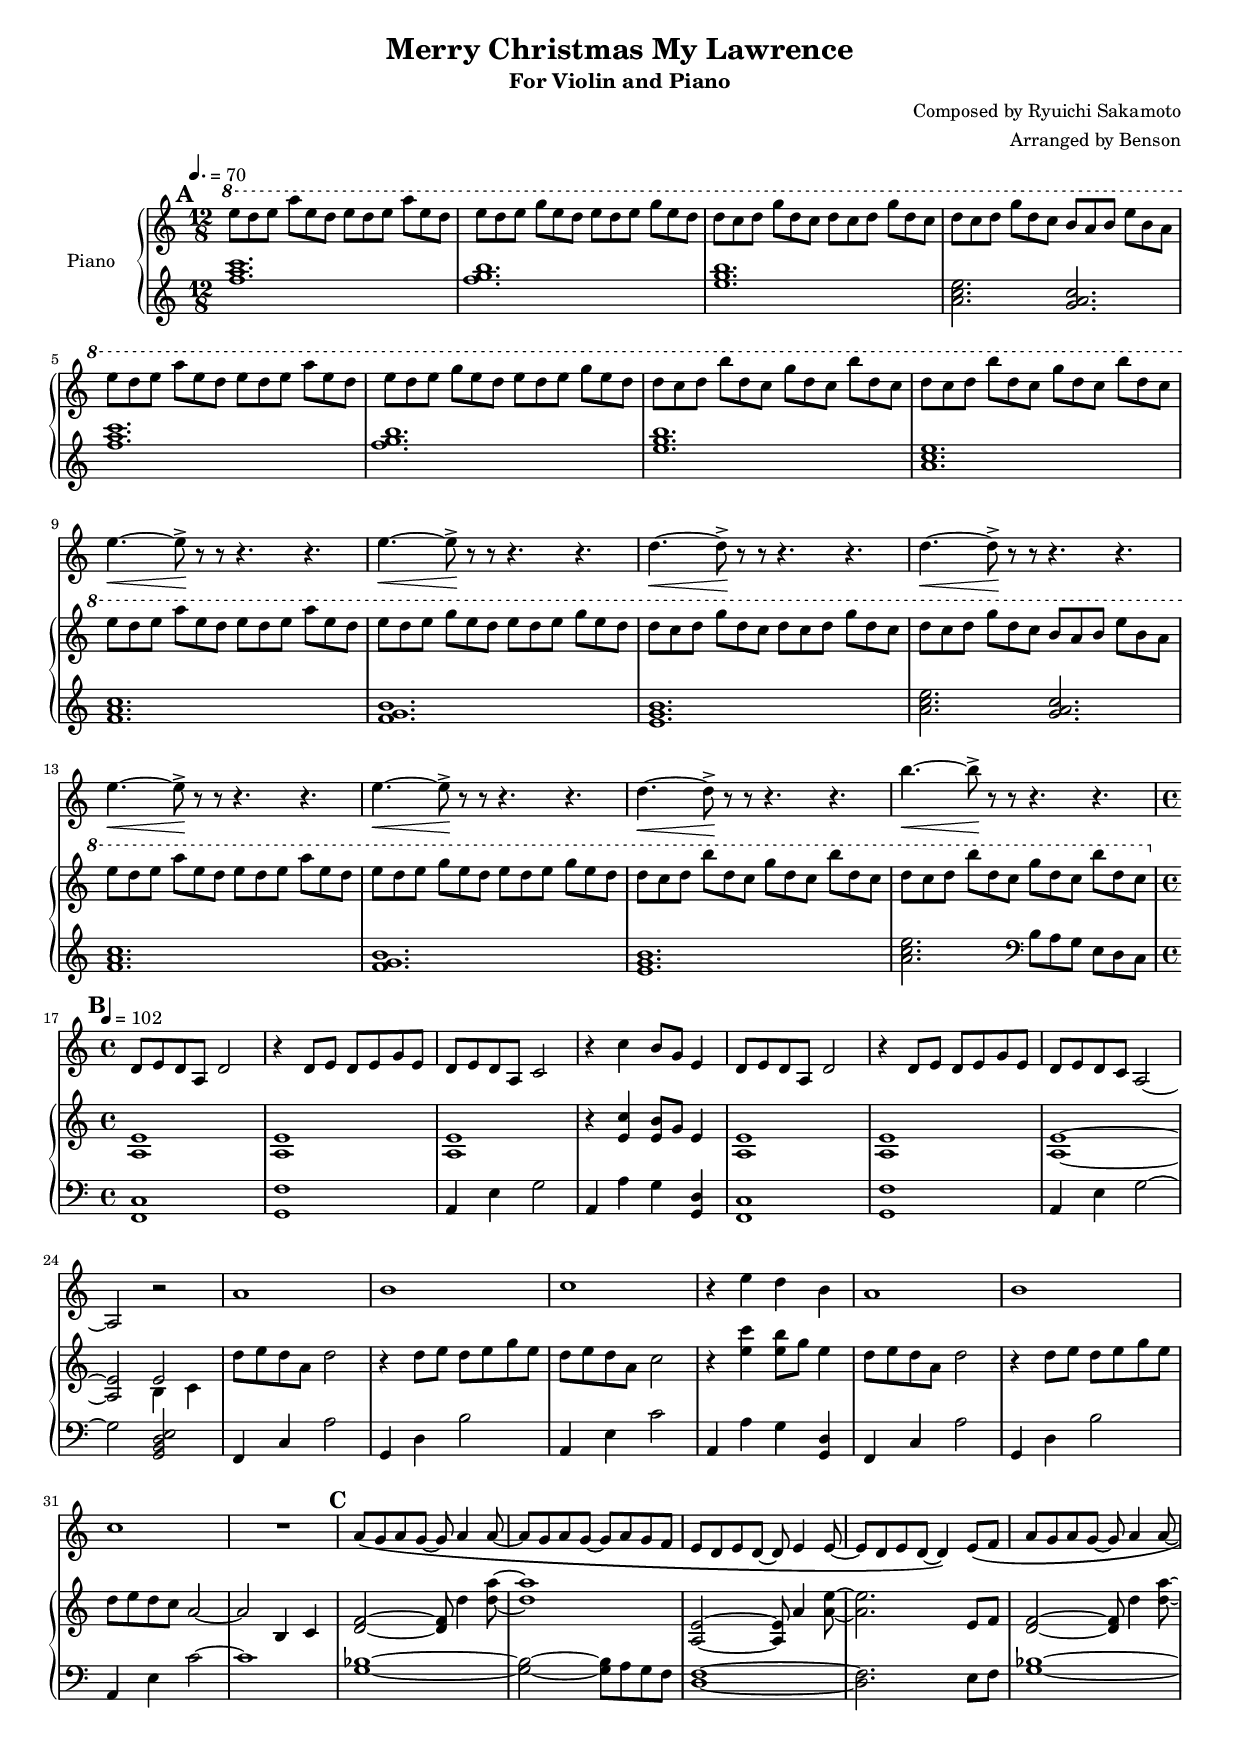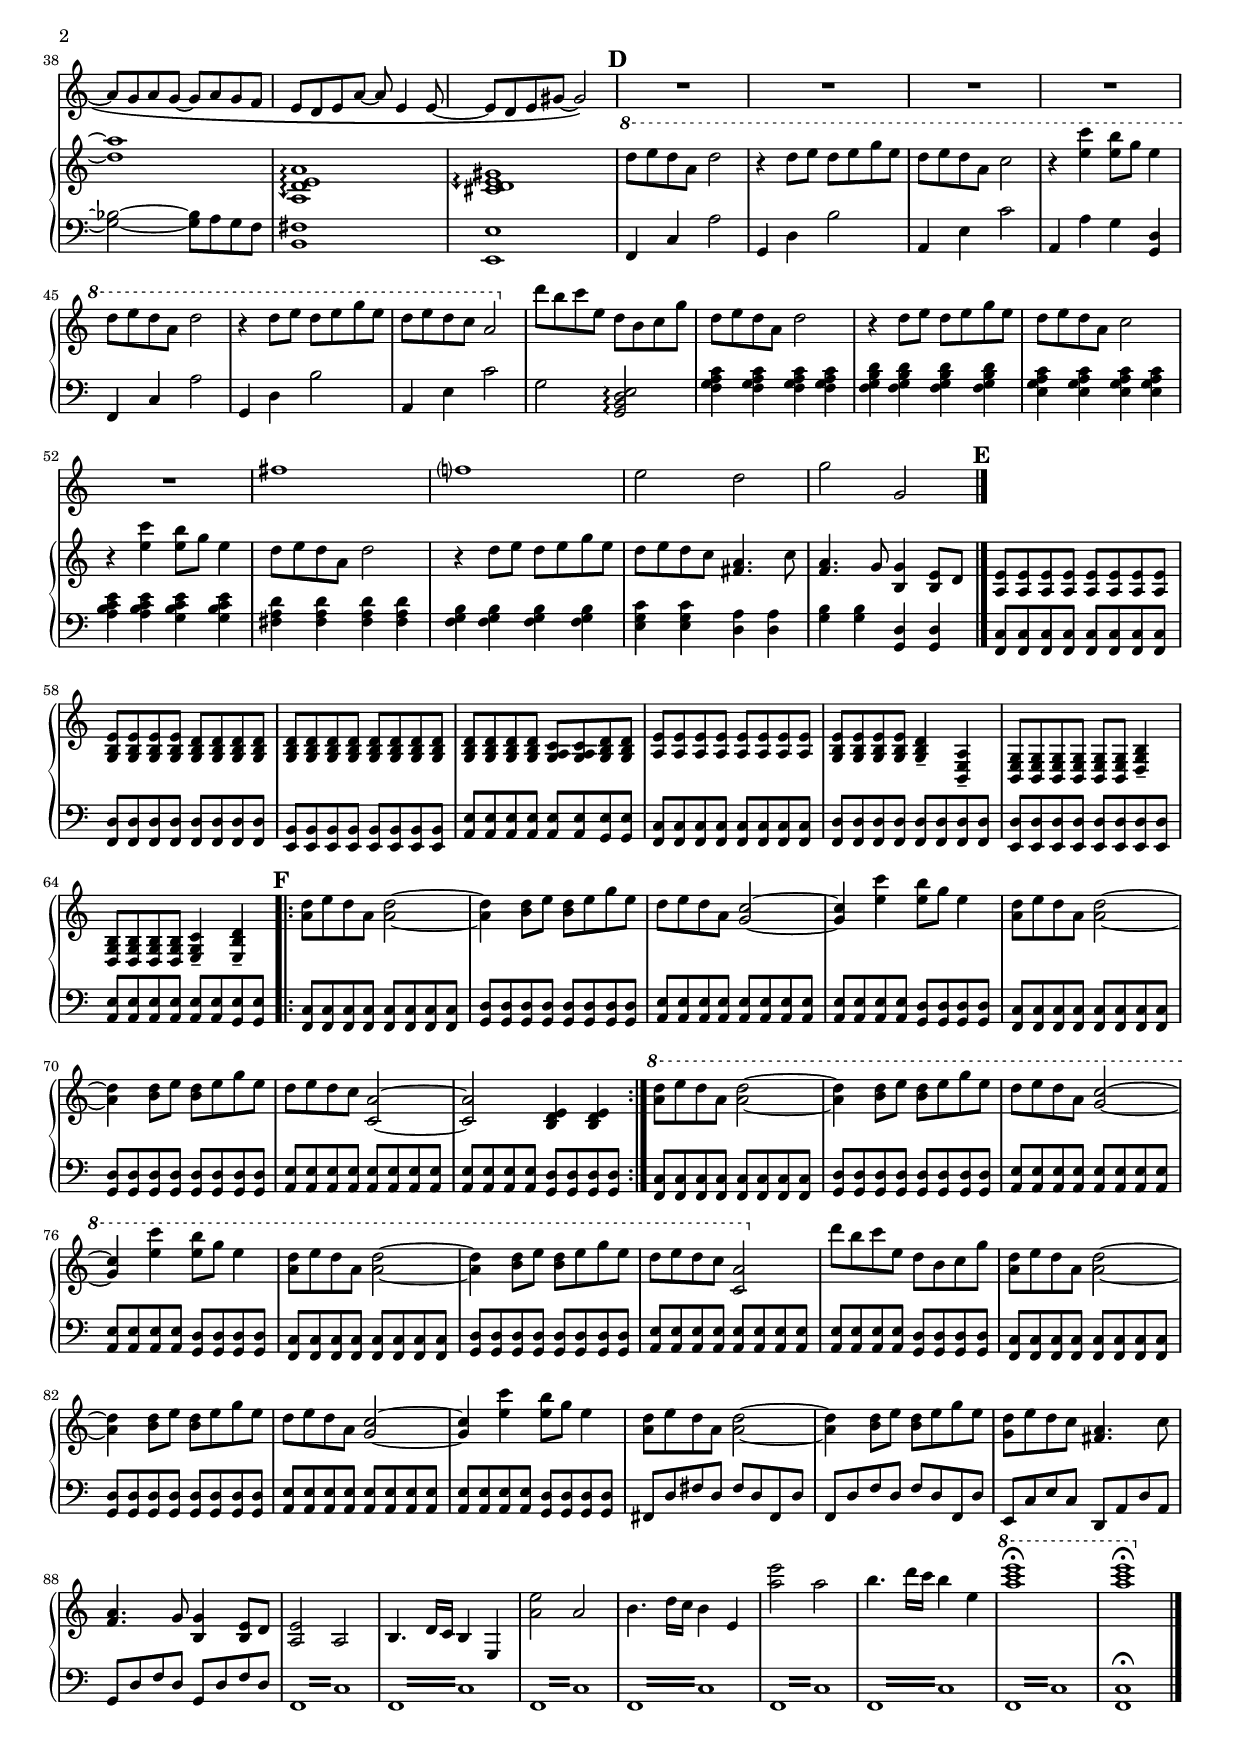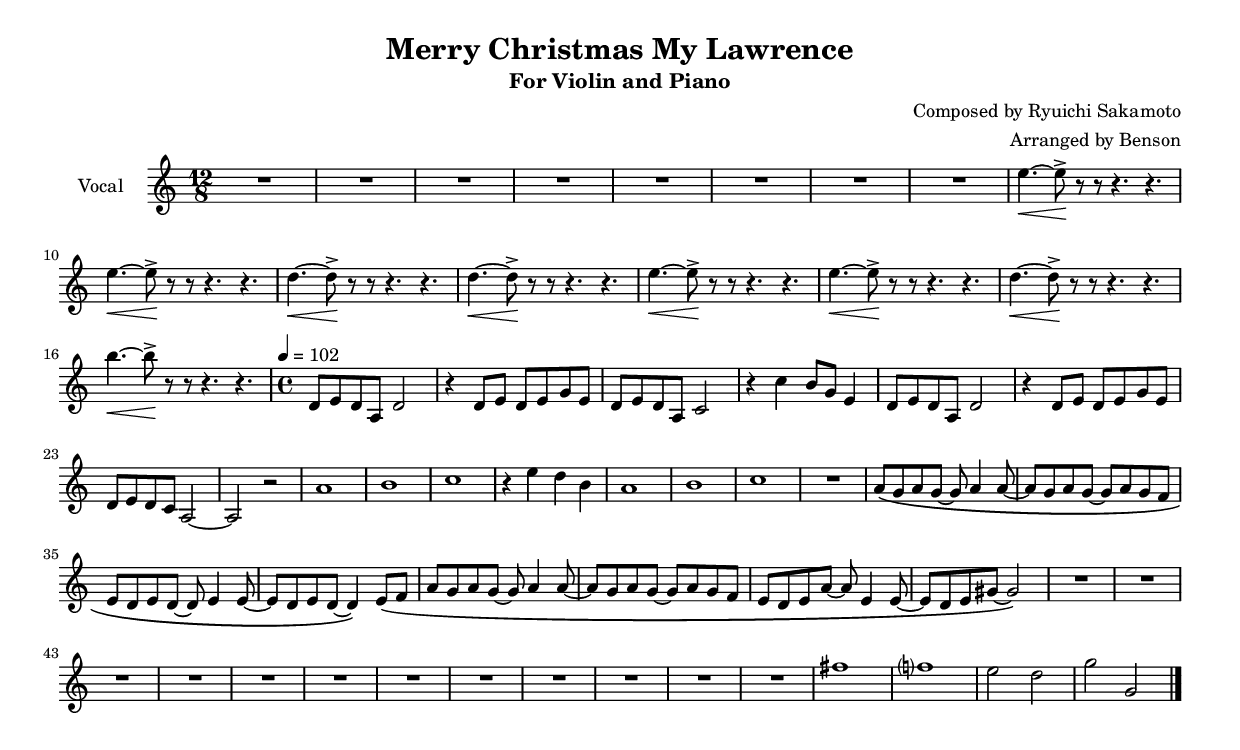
\version "2.18.2"
\include "articulate.ly"
#(set-global-staff-size 16)

%%%%%%%%%%%%%%%%%%%%%%%%%%%%%%%%%%%%%%%%%%%%%%%%%%%%%%%%%%%%%%%%%%%%%%%%%%%%%%%%%%%%%%%%%%
%%  http://lsr.di.unimi.it/LSR/Item?id=445

%LSR by Jay Anderson.
%modyfied by Simon Albrecht on March 2014.
%=> http://lilypond.1069038.n5.nabble.com/LSR-445-error-td160662.html

#(define (octave-up m t)
 (let* ((octave (1- t))
      (new-note (ly:music-deep-copy m))
      (new-pitch (ly:make-pitch
        octave
        (ly:pitch-notename (ly:music-property m 'pitch))
        (ly:pitch-alteration (ly:music-property m 'pitch)))))
  (set! (ly:music-property new-note 'pitch) new-pitch)
  new-note))

#(define (octavize-chord elements t)
 (cond ((null? elements) elements)
     ((eq? (ly:music-property (car elements) 'name) 'NoteEvent)
       (cons (car elements)
             (cons (octave-up (car elements) t)
                   (octavize-chord (cdr elements) t))))
     (else (cons (car elements) (octavize-chord (cdr elements ) t)))))

#(define (octavize music t)
 (if (eq? (ly:music-property music 'name) 'EventChord)
       (ly:music-set-property! music 'elements (octavize-chord
(ly:music-property music 'elements) t)))
 music)

makeOctaves = #(define-music-function (parser location arg mus) (integer? ly:music?)
 (music-map (lambda (x) (octavize x arg)) (event-chord-wrap! mus)))
%%%%%%%%%%%%%%%%%%%%%%%%%%%%%%%%%%%%%%%%%%%%%%%%%%%%%%%%%%%%%%%%%%%%%%%%%%%%%%%%%%%%%%%%%%

cr = \change Staff = "right"
cl = \change Staff = "left"
rhMark = \markup { 
  \path #0.1 #'((moveto -1 0)(rlineto 0 -1.5)(rlineto 0.5 0))
}

\header {
  title = "Merry Christmas My Lawrence"
  subtitle = "For Violin and Piano"
  composer = "Composed by Ryuichi Sakamoto"
  arranger = "Arranged by Benson"
}

violin-a = \relative c'' {
  R1.*8
  e4.~\< e8\!-> r r r4. r
  e4.~\< e8\!-> r r r4. r
  d4.~\< d8\!-> r r r4. r
  d4.~\< d8\!-> r r r4. r
  e4.~\< e8\!-> r r r4. r
  e4.~\< e8\!-> r r r4. r
  d4.~\< d8\!-> r r r4. r
  b'4.~\< b8\!-> r r r4. r
}

upper-a = \relative c''' {
  \mark \default
  \ottava #1
  \repeat unfold 2 {
    e8 d e a e d e d e a e d
    e d e g e d e d e g e d
    d c d g d c d c d g d c
    d c d g d c b a b e b a

    e'8 d e a e d e d e a e d
    e d e g e d e d e g e d
    d c d b' d, c g' d c b' d, c
    d c d b' d, c g' d c b' d, c
  }
  \ottava #0
}

lower-a = \relative c'' {
  \clef treble
  <f a c>1.
  <f g b>
  <e g b>
  <a, c e>2. <g a c>

  <f' a c>1.
  <f g b>
  <e g b>
  <a, c e>

  <f a c>1.
  <f g b>
  <e g b>
  <a c e>2. <g a c>

  <f a c>1.
  <f g b>
  <e g b>
  <a c e>2. \clef bass b,8 a g e d c
}

violin-theme = \relative c' {
  d8 e d a d2
  r4 d8 e d e g e
  d8 e d a c2
  r4 c' b8 g e4
  d8 e d a d2
  r4 d8 e d e g e
  d8 e d c a2~
  a2
}
upper-theme = \relative c' {
  d8 e d a d2
  r4 d8 e d e g e
  d8 e d a c2
  r4 <e c'> <e b'>8 g e4
  d8 e d a d2
  r4 d8 e d e g e
  d8 e d c a2~
  a2
}
upper-theme-no-end-tie = \relative c' {
  d8 e d a d2
  r4 d8 e d e g e
  d8 e d a c2
  r4 <e c'> <e b'>8 g e4
  d8 e d a d2
  r4 d8 e d e g e
  d8 e d c a2
}

upper-theme-to-development = \relative c' {
  d8 e d a d2
  r4 d8 e d e g e
  d8 e d a c2
  r4 <e c'> <e b'>8 g e4
  d8 e d a d2
  r4 d8 e d e g e
  d8 e d c <a fis>4. c8
  <a f>4. g8 <g b,>4 <e b>8 d
}

upper-theme-add-harmony = \relative c' {
  <d a>8 e d a <d a>2~
  q4 <d b>8 e <d b> e g e
  d8 e d a <c g>2~
  q4 <e c'> <e b'>8 g e4
  <d a>8 e d a <d a>2~
  q4 <d b>8 e <d b> e g e
  d8 e d c <a c,>2~
  q2
}

upper-theme-add-harmony-no-end-tie = \relative c' {
  <d a>8 e d a <d a>2~
  q4 <d b>8 e <d b> e g e
  d8 e d a <c g>2~
  q4 <e c'> <e b'>8 g e4
  <d a>8 e d a <d a>2~
  q4 <d b>8 e <d b> e g e
  d8 e d c <a c,>2
}

upper-theme-add-harmony-to-development = \relative c' {
  <d a>8 e d a <d a>2~
  q4 <d b>8 e <d b> e g e
  d8 e d a <c g>2~
  q4 <e c'> <e b'>8 g e4
  <d a>8 e d a <d a>2~
  q4 <d b>8 e <d b> e g e
  <d g,>8 e d c <a fis>4. c8
  <a f>4. g8 <g b,>4 <e b>8 d
}

violin-b = \relative c'' {
  \tempo 4 = 102
  \time 4/4
  \violin-theme
  r2
  a1 b c r4 e d b
  a1 b c R1
}

upper-b = \relative c' {
  \tempo 4 = 102
  \time 4/4
  \mark \default
  <a e'>1
  <a e'>1
  <a e'>1
  r4 <e' c'> <e b'>8 g e4
  <a, e'>1
  <a e'>1
  <a e'>1~ q2
  << { e'2 } \\ { b4 c } >>
  \transpose c c' { \upper-theme }
}

lower-b = \relative c, {
  \time 4/4
  <f c'>1
  <g f'>
  a4 e' g2
  a,4 a' g <g, d'>
  <f c'>1
  <g f'>
  a4 e' g2~
  g2 <g, b d e>

  f4 c' a'2
  g,4 d' b'2
  a,4 e' c'2
  a,4 a' g <g, d'>4
  f4 c' a'2
  g,4 d' b'2
  a,4 e' c'2~
  c1
}

violin-c = \relative c'' {
  a8\( g a g~ g a4 a8~
  a8 g a g~ g a g f
  e8 d e d~ d e4 e8~
  e8 d e d~ d4\) e8\( f
  a8 g a g~ g a4 a8~
  a8 g a g~ g a g f
  e8 d e a~ a e4 e8~
  e8 d e gis~ gis2\)
}

upper-c = \relative c' {
  b4 c
  \mark \default
  <d f>2~ q8 d'4 <d a'>8~
  q1
  <a, e'>2~ q8 a'4 <a e'>8~
  q2. e8 f
  <d f>2~ q8 d'4 <d a'>8~
  q1
  \arpeggioArrowDown
  <a e d a>1\arpeggio
  <gis e d cis>\arpeggio
  \arpeggioNormal
}

lower-c = \relative c' {
  <g bes>1~
  q2~ q8 a g f
  <d f>1~
  q2. e8 f
  <g bes>1~
  q2~ q8 a g f
  <fis b,>1
  <e e,>1
}

violin-d = \relative c'' {
  R1*12
  fis1 f?1
  e2 d g g,
}

upper-d = \relative c''' {
  \mark \default
  \ottava #1
  \transpose c c'' { \upper-theme-no-end-tie }
  \ottava #0
  d8 b c e, d b c g'
  \transpose c c' { \upper-theme-to-development }
}

lower-d = \relative c, {
  f4 c' a'2
  g,4 d' b'2
  a,4 e' c'2
  a,4 a' g <g, d'>4
  f4 c' a'2
  g,4 d' b'2
  a,4 e' c'2
  g2 <g, b d e>2\arpeggio

  <f' g a c>4 q q q
  <f g b d>4 q q q
  <e g a c>4 q q q
  <a b c e>4 q <g b c e>4 q
  <fis a d>4 q q q
  <f g b>4 q q q
  <e g c>4 q <d a'> q
  <g b>4 q <g, d'> q
}

violin-e = \relative c'' {
}

upper-e = \relative c' {
  \mark \default
  <e a,>8 q q q q q q q
  <e b g>8 q q q <d b g> q q q
  q8 q q q q q q q
  q8 q q q <c a g> q <d b g> q
  <e a,>8 q q q q q q q
  <e b g>8 q q q <d b g>4-- <a e b>--
  <g e b>8 q q q q q <b g d>4--
  q8 q q q <c g e>4-- <d b e,>4--
}

lower-e = \relative c, {
  <f c'>8 q q q q q q q
  <f d'>8 q q q q q q q
  <e b'>8 q q q q q q q
  <a e'>8 q q q q q <g e'> q
  <f c'>8 q q q q q q q
  <f d'>8 q q q q q q q
  <e d'>8 q q q q q q q
  <a e'>8 q q q q q <g e'> q
}

violin-f = \relative c'' {
}

upper-f = \relative c' {
  \mark \default
  \transpose c c' { \upper-theme-add-harmony }
  <b d e>4 q
}

lower-f = \relative c, {
  <f c'>8 q q q q q q q
  <g d'>8 q q q q q q q
  <a e'>8 q q q q q q q
  q8 q q q <g d'> q q q
  <f c'>8 q q q q q q q
  <g d'>8 q q q q q q q
  <a e'>8 q q q q q q q
  q8 q q q <g d'> q q q
}

violin-g = \relative c'' {
}

upper-g = \relative c''' {
  \ottava #1
  \transpose c c'' { \upper-theme-add-harmony-no-end-tie }
  \ottava #0
  d8 b c e, d b c g'
  \transpose c c' { \upper-theme-add-harmony-to-development }
}

lower-g = \relative c, {
  <f c'>8 q q q q q q q
  <g d'>8 q q q q q q q
  <a e'>8 q q q q q q q
  q8 q q q <g d'> q q q
  <f c'>8 q q q q q q q
  <g d'>8 q q q q q q q
  <a e'>8 q q q q q q q
  q8 q q q <g d'> q q q

  <f c'>8 q q q q q q q
  <g d'>8 q q q q q q q
  <a e'>8 q q q q q q q
  q8 q q q <g d'> q q q
  fis8 d' fis d fis d fis, d'
  f,8 d' f d f d f, d'
  e,8 c' e c d, a' d a
  g8 d' f d g, d' f d
}

violin-h = \relative c'' {
}

outro-theme = \relative c' {
  <a e'>2 a
  b4. d16 c b4 e,
}
upper-h = \relative c'''' {
  \outro-theme
  \transpose c c' { \outro-theme }
  \transpose c c'' { \outro-theme }
  \ottava #1
  <a c e>1\fermata
  <a c e>1\fermata
}

lower-h = \relative c, {
  \repeat unfold 6 {
    \repeat tremolo 8 { f16 c' }
  }
  \repeat tremolo 8 { f,16 c' }
  <f, c'>1\fermata
}

upper = \relative c' {
  \clef treble
  \tempo 4. = 70
  \time 12/8
  \key a \minor
  \upper-a
  \upper-b
  \upper-c
  \upper-d
  \upper-e
  \repeat volta 2 {
    \upper-f
  }
  \upper-g
  \upper-h
  \bar "|."
}

lower = \relative c {
  \clef bass
  \time 12/8
  \key a \minor
  \lower-a
  \lower-b
  \lower-c
  \lower-d
  \lower-e
  \repeat volta 2 {
    \lower-f
  }
  \lower-g
  \lower-h
  \bar "|."
}

dynamics = {
}

violin = \relative c'' {
  \clef treble
  \time 12/8
  \key a \minor
  \violin-a
  \violin-b
  \violin-c
  \violin-d
  \violin-e
  \repeat volta 2 {
    \violin-f
  }
  \violin-g
  \violin-h
  \bar "|."
}

\paper {
  page-breaking = #ly:page-turn-breaking
}
\score {
  <<
    \new Staff = "violinstaff" <<
      \set Staff.midiInstrument = #"violin"
      \set Staff.instrumentName = #"Vocal"
      \set Staff.midiMinimumVolume = #0.7
      \set Staff.midiMaximumVolume = #0.8
      \new Voice = "violin" {
        \violin
      }
    >>
    \new PianoStaff <<
      \set PianoStaff.instrumentName = #"Piano"
      \new Staff = "right" {
        \set Staff.midiInstrument = #"acoustic grand"
        \set Staff.midiMinimumVolume = #0.9
        \set Staff.midiMaximumVolume = #1
        \upper
      }
      \new Dynamics = "Dynamics_pf" \dynamics
      \new Staff = "left" {
        \set Staff.midiInstrument = #"acoustic grand"
        \set Staff.midiMinimumVolume = #0.9
        \set Staff.midiMaximumVolume = #1
        \lower
      }
    >>
  >>
  \layout {
    \context {
      % add the RemoveEmptyStaffContext that erases rest-only staves
      \Staff \RemoveEmptyStaves
    }
    \context {
      % add the RemoveEmptyStaffContext that erases rest-only staves
      % \Dynamics \RemoveEmptyStaves
    }
    \context {
      \Score
      % Remove all-rest staves also in the first system
      \override VerticalAxisGroup.remove-first = ##t
      % If only one non-empty staff in a system exists, still print the starting bar
      \override SystemStartBar.collapse-height = #1
    }
    \context {
      \ChordNames
      \override ChordName #'font-size = #-3
    }
  }
  \midi {
    \context {
      \ChordNameVoice \remove Note_performer
    }
  }
}

\book {
\bookOutputSuffix "no-violin"
\score {
  <<
    \new PianoStaff <<
      \set PianoStaff.instrumentName = #"Piano"
      \new Staff = "right" {
        \set Staff.midiInstrument = #"acoustic grand"
        \set Staff.midiMinimumVolume = #0.3
        \set Staff.midiMaximumVolume = #0.7
        \upper
      }
      \new Dynamics = "Dynamics_pf" \dynamics
      \new Staff = "left" {
        \set Staff.midiInstrument = #"acoustic grand"
        \set Staff.midiMinimumVolume = #0.3
        \set Staff.midiMaximumVolume = #0.7
        \lower
      }
    >>
  >>
  \midi {
    \context {
      \ChordNameVoice \remove Note_performer
    }
  }
}
}

\book {
\bookOutputSuffix "violin"
\score {
  <<
    \new Staff = "violinstaff" <<
      \set Staff.midiInstrument = #"violin"
      \set Staff.instrumentName = #"Vocal"
      \set Staff.midiMinimumVolume = #0.7
      \set Staff.midiMaximumVolume = #0.8
      \new Voice = "violin" {
        \violin
      }
    >>
  >>
  \layout {
  }
}
}
